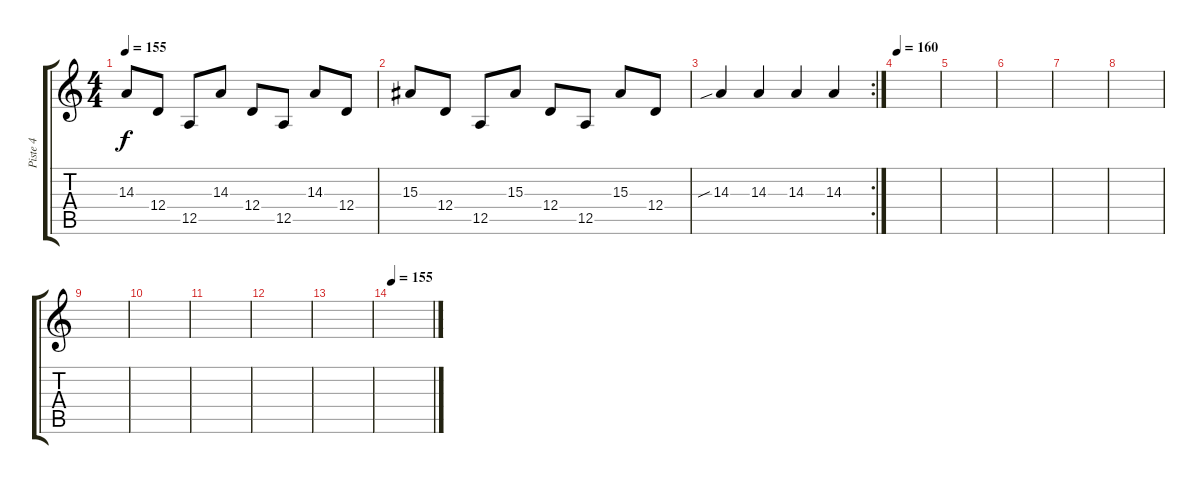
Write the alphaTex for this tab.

\track ("Piste 4" "Piste 4") {instrument lead2sawtooth}
\staff {score tabs}
\tuning (E4 B3 G3 D3 A2 D2) {hide}
\ts (4 4)
\tempo 155
\clef g2
\ks c
14.3.8{dy f} 12.4.8 12.5.8 14.3.8 12.4.8 12.5.8 14.3.8 12.4.8 |
15.3.8 12.4.8 12.5.8 15.3.8 12.4.8 12.5.8 15.3.8 12.4.8 |
\rc 2
14.3{sib}.4 14.3.4 14.3.4 14.3.4 |
\tempo 160
|
|
|
|
|
|
|
|
|
|
\tempo 155
